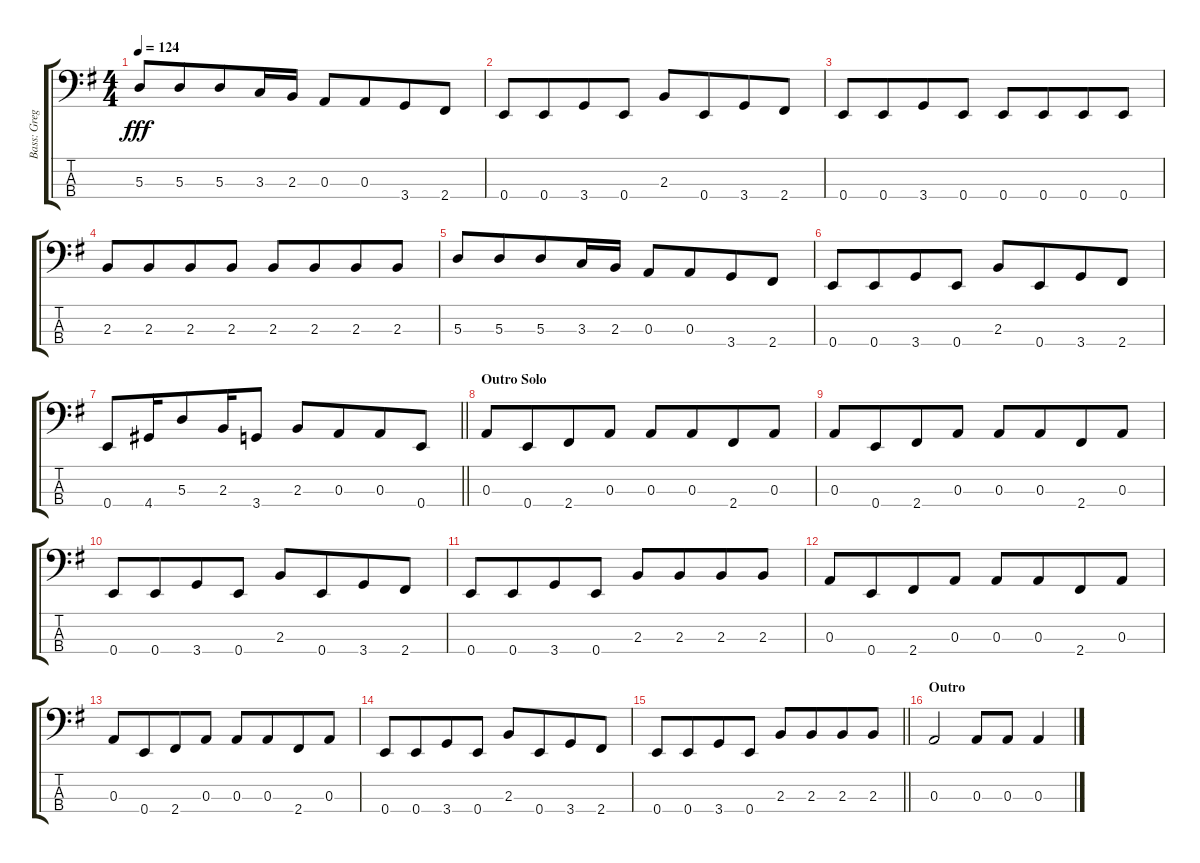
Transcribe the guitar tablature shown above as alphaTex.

\track ("Bass: Greg" "Bass: Greg") {instrument electricbassfinger}
\staff {score tabs}
\tuning (G2 D2 A1 E1) {hide}
\ts (4 4)
\tempo 124
\clef f4
\ks g
5.3.8{dy fff} 5.3.8{beam merge} 5.3.8 3.3.16 2.3.16 0.3.8 0.3.8{beam merge} 3.4.8 2.4.8 |
0.4.8 0.4.8{beam merge} 3.4.8 0.4.8 2.3.8 0.4.8{beam merge} 3.4.8 2.4.8 |
0.4.8 0.4.8{beam merge} 3.4.8 0.4.8 0.4.8 0.4.8{beam merge} 0.4.8 0.4.8 |
2.3.8 2.3.8{beam merge} 2.3.8 2.3.8 2.3.8 2.3.8{beam merge} 2.3.8 2.3.8 |
5.3.8 5.3.8{beam merge} 5.3.8 3.3.16 2.3.16 0.3.8 0.3.8{beam merge} 3.4.8 2.4.8 |
0.4.8 0.4.8{beam merge} 3.4.8 0.4.8 2.3.8 0.4.8{beam merge} 3.4.8 2.4.8 |
\barLineRight lightlight
0.4.8 4.4.16 5.3.8{beam merge} 2.3.16 3.4.8 2.3.8 0.3.8{beam merge} 0.3.8 0.4.8 |
\section ("" "Outro Solo")
0.3.8 0.4.8{beam merge} 2.4.8 0.3.8 0.3.8 0.3.8{beam merge} 2.4.8 0.3.8 |
0.3.8 0.4.8{beam merge} 2.4.8 0.3.8 0.3.8 0.3.8{beam merge} 2.4.8 0.3.8 |
0.4.8 0.4.8{beam merge} 3.4.8 0.4.8 2.3.8 0.4.8{beam merge} 3.4.8 2.4.8 |
0.4.8 0.4.8{beam merge} 3.4.8 0.4.8 2.3.8 2.3.8{beam merge} 2.3.8 2.3.8 |
0.3.8 0.4.8{beam merge} 2.4.8 0.3.8 0.3.8 0.3.8{beam merge} 2.4.8 0.3.8 |
0.3.8 0.4.8{beam merge} 2.4.8 0.3.8 0.3.8 0.3.8{beam merge} 2.4.8 0.3.8 |
0.4.8 0.4.8{beam merge} 3.4.8 0.4.8 2.3.8 0.4.8{beam merge} 3.4.8 2.4.8 |
\barLineRight lightlight
0.4.8 0.4.8{beam merge} 3.4.8 0.4.8 2.3.8 2.3.8{beam merge} 2.3.8 2.3.8 |
\section ("" "Outro")
0.3.2 0.3.8 0.3.8 0.3.4
